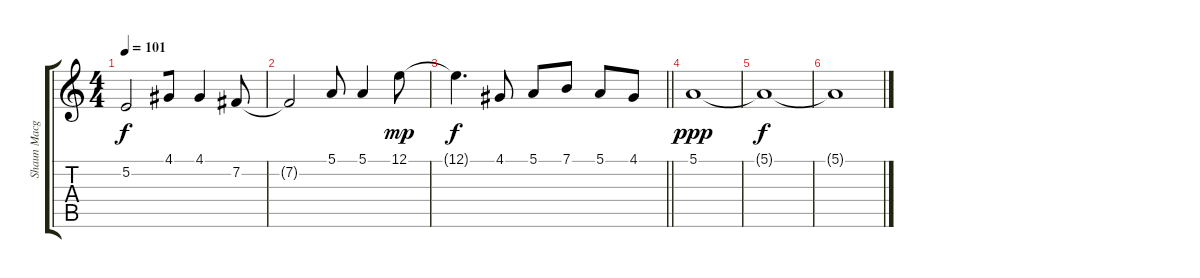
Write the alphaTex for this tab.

\track ("Shaun Macgowan" "Shaun Macg") {instrument acousticgrandpiano}
\staff {score tabs}
\tuning (E4 B3 G3 D3 A2 D2) {hide}
\ts (4 4)
\tempo 101
\clef g2
\ks c
5.2{t}.2{dy f beam merge} 4.1.8 4.1.4 7.2.8 |
7.2{t}.2 5.1.8 5.1.4 12.1.8{dy mp} |
\barLineRight lightlight
12.1{t}.4{d dy f} 4.1.8 5.1.8 7.1.8 5.1.8 4.1.8 |
5.1.1{dy ppp volume 0} |
5.1{t}.1{dy f} |
5.1{t}.1
